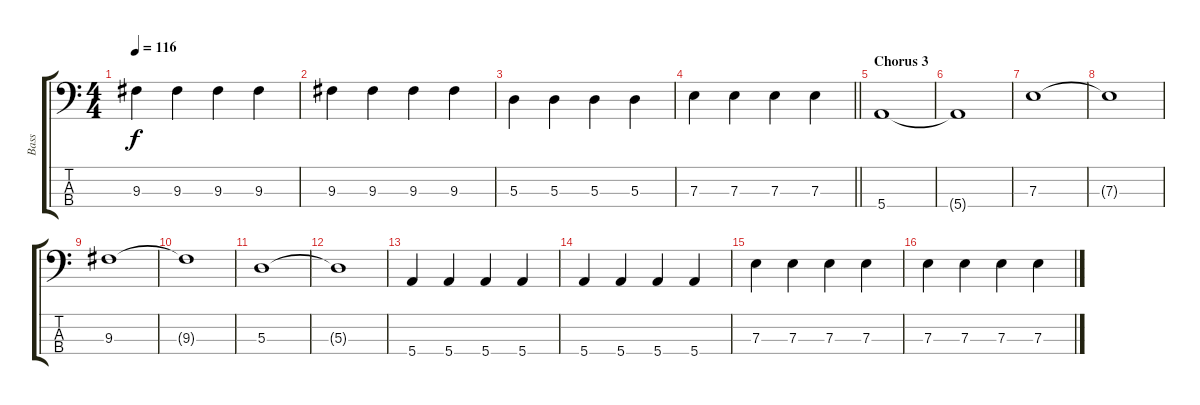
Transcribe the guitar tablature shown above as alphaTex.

\track ("Bass" "Bass") {instrument electricbassfinger}
\staff {score tabs}
\tuning (G2 D2 A1 E1) {hide}
\ts (4 4)
\tempo 116
\clef f4
\ks c
9.3.4{dy f} 9.3.4 9.3.4 9.3.4 |
9.3.4 9.3.4 9.3.4 9.3.4 |
5.3.4 5.3.4 5.3.4 5.3.4 |
\barLineRight lightlight
7.3.4 7.3.4 7.3.4 7.3.4 |
\section ("" "Chorus 3")
5.4.1 |
5.4{t}.1 |
7.3.1 |
7.3{t}.1 |
9.3.1 |
9.3{t}.1 |
5.3.1 |
5.3{t}.1 |
5.4.4 5.4.4 5.4.4 5.4.4 |
5.4.4 5.4.4 5.4.4 5.4.4 |
7.3.4 7.3.4 7.3.4 7.3.4 |
7.3.4 7.3.4 7.3.4 7.3.4
